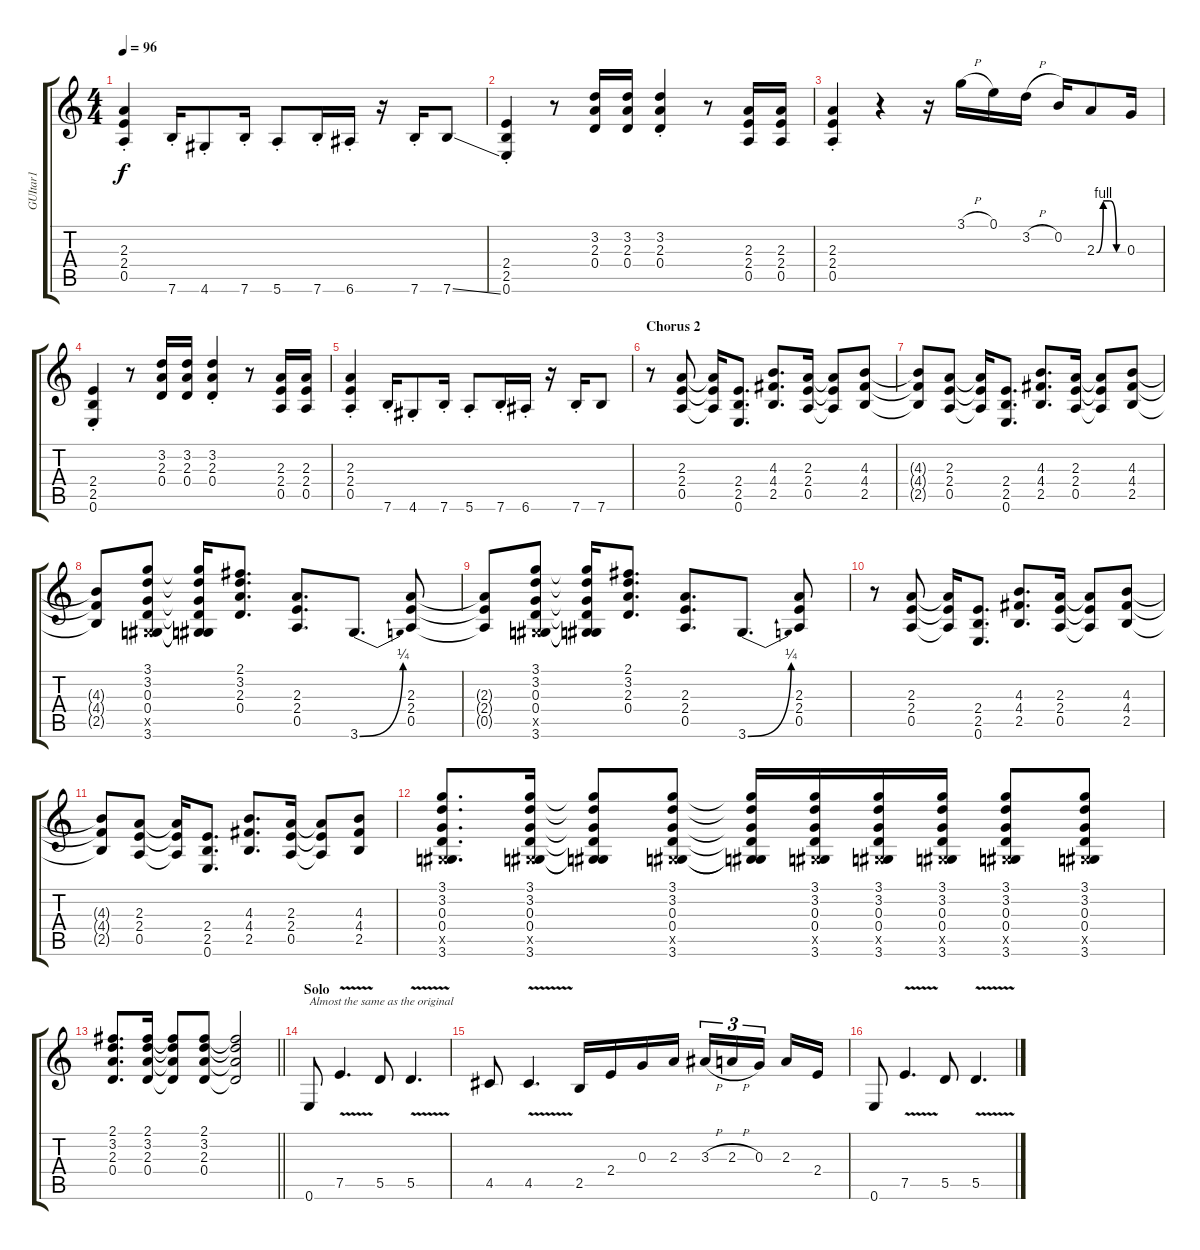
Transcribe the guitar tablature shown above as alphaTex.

\track ("GUItar1" "GUItar1") {instrument distortionguitar}
\staff {score tabs}
\tuning (E4 B3 G3 D3 A2 E2) {hide}
\ts (4 4)
\tempo 96
\clef g2
\ks c
(2.3{st} 2.4{st} 0.5{st}).4{dy f} 7.6{st}.16 4.6{st}.8 7.6{st}.16 5.6{st}.8 7.6{st}.16 6.6{st}.16 r.16 7.6{st}.16 7.6{ss}.8 |
(2.4{st} 2.5{st} 0.6{st}).4 r.8 (3.2 2.3 0.4).16 (3.2 2.3 0.4).16 (3.2{st} 2.3{st} 0.4{st}).4 r.8 (2.3 2.4 0.5).16 (2.3 2.4 0.5).16 |
(2.3{st} 2.4{st} 0.5{st}).4 r.4 r.16 3.1{h}.16 0.1.16 3.2{h}.16 0.2.16 2.3{be (custom 0 0 15 4 30 4 45 0 60 0)}.8 0.3.16 |
(2.4{st} 2.5{st} 0.6{st}).4 r.8 (3.2 2.3 0.4).16 (3.2 2.3 0.4).16 (3.2{st} 2.3{st} 0.4{st}).4 r.8 (2.3 2.4 0.5).16 (2.3 2.4 0.5).16 |
(2.3{st} 2.4{st} 0.5{st}).4 7.6{st}.16 4.6{st}.8 7.6{st}.16 5.6{st}.8 7.6{st}.16 6.6{st}.16 r.16 7.6{st}.16 7.6.8 |
\section ("" "Chorus 2")
r.8 (2.3 2.4 0.5).8 (2.3{t} 2.4{t} 0.5{t}).16 (2.4 2.5 0.6).8{d} (4.3 4.4 2.5).8{d} (2.3 2.4 0.5).16 (2.3{t} 2.4{t} 0.5{t}).8 (4.3 4.4 2.5).8 |
(4.3{t} 4.4{t} 2.5{t}).8 (2.3 2.4 0.5).8 (2.3{t} 2.4{t} 0.5{t}).16 (2.4 2.5 0.6).8{d} (4.3 4.4 2.5).8{d} (2.3 2.4 0.5).16 (2.3{t} 2.4{t} 0.5{t}).8 (4.3 4.4 2.5).8 |
(4.3{t} 4.4{t} 2.5{t}).8 (3.1 3.2 0.3 0.4 -1.5{x} 3.6).8 (3.1{t} 3.2{t} 0.3{t} 0.4{t} -1.5{t} 3.6{t}).16 (2.1 3.2 2.3 0.4).8{d} (2.3 2.4 0.5).8{d} 3.6{be (bend 0 0 60 1)}.8{d} (2.3 2.4 0.5).8 |
(2.3{t} 2.4{t} 0.5{t}).8 (3.1 3.2 0.3 0.4 -1.5{x} 3.6).8 (3.1{t} 3.2{t} 0.3{t} 0.4{t} -1.5{t} 3.6{t}).16 (2.1 3.2 2.3 0.4).8{d} (2.3 2.4 0.5).8{d} 3.6{be (bend 0 0 60 1)}.8{d} (2.3 2.4 0.5).8 |
r.8 (2.3 2.4 0.5).8 (2.3{t} 2.4{t} 0.5{t}).16 (2.4 2.5 0.6).8{d} (4.3 4.4 2.5).8{d} (2.3 2.4 0.5).16 (2.3{t} 2.4{t} 0.5{t}).8 (4.3 4.4 2.5).8 |
(4.3{t} 4.4{t} 2.5{t}).8 (2.3 2.4 0.5).8 (2.3{t} 2.4{t} 0.5{t}).16 (2.4 2.5 0.6).8{d} (4.3 4.4 2.5).8{d} (2.3 2.4 0.5).16 (2.3{t} 2.4{t} 0.5{t}).8 (4.3 4.4 2.5).8 |
(3.1 3.2 0.3 0.4 -1.5{x} 3.6).8{d} (3.1 3.2 0.3 0.4 -1.5{x} 3.6).16 (3.1{t} 3.2{t} 0.3{t} 0.4{t} -1.5{t} 3.6{t}).8 (3.1 3.2 0.3 0.4 -1.5{x} 3.6).8 (3.1{t} 3.2{t} 0.3{t} 0.4{t} -1.5{t} 3.6{t}).16 (3.1 3.2 0.3 0.4 -1.5{x} 3.6).16 (3.1 3.2 0.3 0.4 -1.5{x} 3.6).16 (3.1 3.2 0.3 0.4 -1.5{x} 3.6).16 (3.1 3.2 0.3 0.4 -1.5{x} 3.6).8 (3.1 3.2 0.3 0.4 -1.5{x} 3.6).8 |
\barLineRight lightlight
(2.1 3.2 2.3 0.4).8{d} (2.1 3.2 2.3 0.4).16 (2.1{t} 3.2{t} 2.3{t} 0.4{t}).8 (2.1 3.2 2.3 0.4).8 (2.1{t} 3.2{t} 2.3{t} 0.4{t}).2 |
\section ("" "Solo")
0.6.8{txt "Almost the same as the original" volume 16} 7.5{v}.4{d} 5.5.8 5.5{v}.4{d} |
4.5.8 4.5{v}.4{d} 2.5.16 2.4.16 0.3.16 2.3.16 3.3{h}.16{tu (3 2)} 2.3{h}.16{tu (3 2)} 0.3.16{tu (3 2) beam splitsecondary} 2.3.16 2.4.16 |
0.6.8 7.5{v}.4{d} 5.5.8 5.5{v}.4{d}
